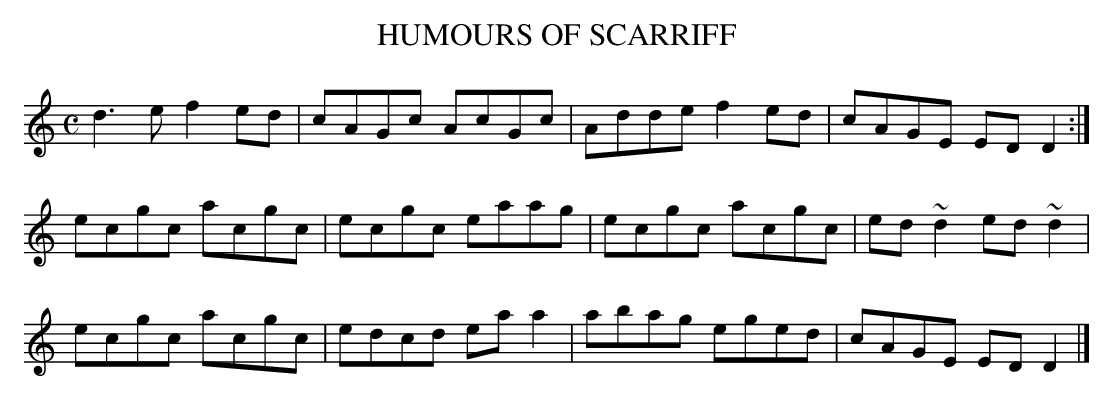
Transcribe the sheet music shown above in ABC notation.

X:1
T:HUMOURS OF SCARRIFF
M:C
L:1/8
K:DDor
d3e f2ed|cAGc AcGc|Adde f2ed|cAGE EDD2:|
ecgc acgc|ecgc eaag|ecgc acgc|ed~d2 ed~d2|
ecgc acgc|edcd eaa2|abag eged|cAGE EDD2|]
